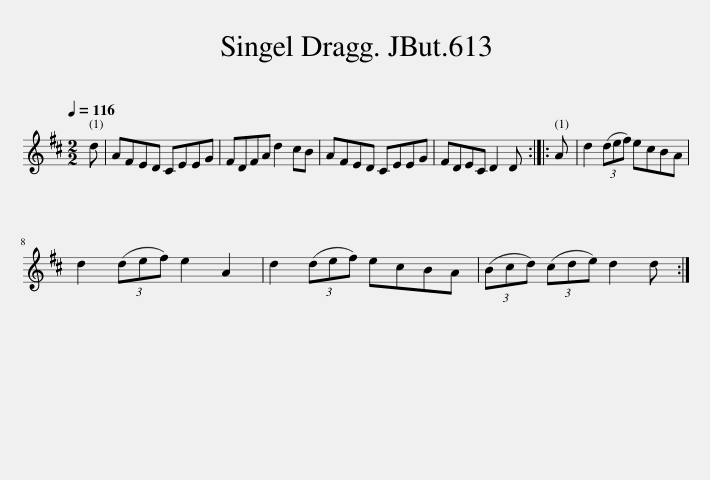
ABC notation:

X:1
L:1/8
Q:1/4=116
M:2/2
I:linebreak $
K:D
V:1 treble
V:1
 d | AFED CEEG | FDFA d2 cB | AFED CEEG | FDEC D2 D :: %5
 A | d2 (3(def) ecBA |$ d2 (3(def) e2 A2 | d2 (3(def) ecBA | (3(Bcd) (3(cde) d2 d :| %10
